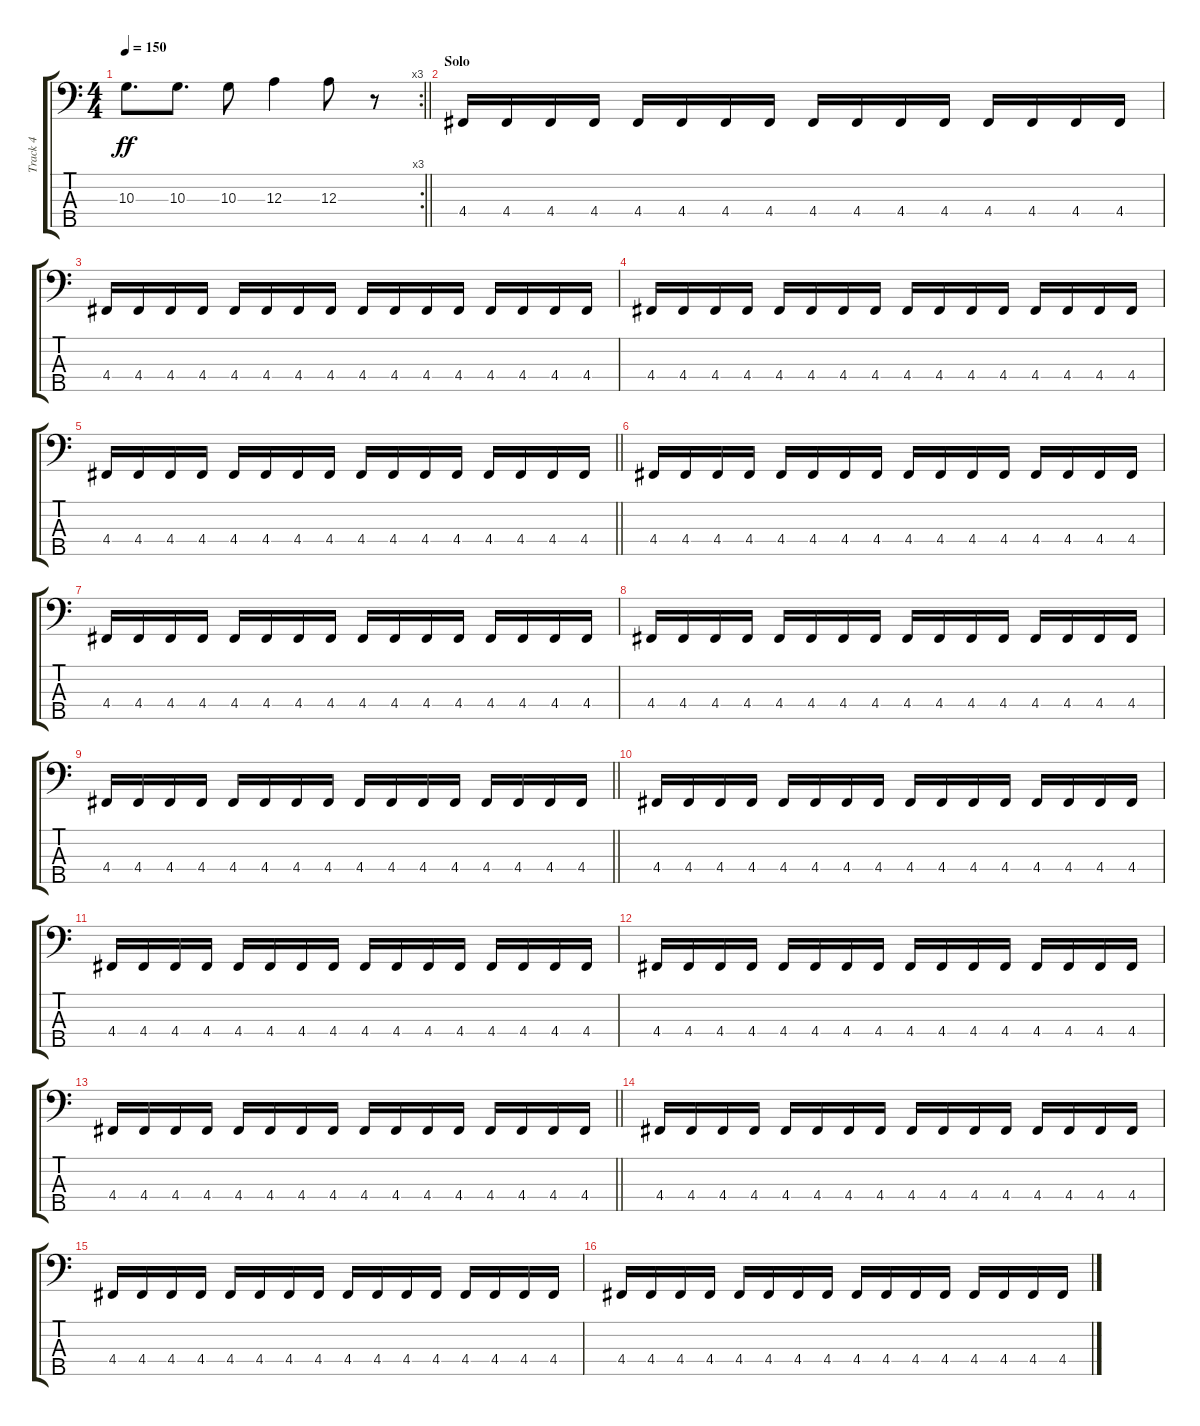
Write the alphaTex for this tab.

\track ("Track 4" "Track 4") {instrument electricbasspick}
\staff {score tabs}
\tuning (G2 D2 A1 D1 A0) {hide}
\rc 3
\ts (4 4)
\tempo 150
\clef f4
\barLineRight lightlight
\ks c
10.3.8{d dy ff} 10.3.8{d} 10.3.8 12.3.4 12.3.8 r.8 |
\section ("" "Solo")
4.4.16 4.4.16 4.4.16 4.4.16 4.4.16 4.4.16 4.4.16 4.4.16 4.4.16 4.4.16 4.4.16 4.4.16 4.4.16 4.4.16 4.4.16 4.4.16 |
4.4.16 4.4.16 4.4.16 4.4.16 4.4.16 4.4.16 4.4.16 4.4.16 4.4.16 4.4.16 4.4.16 4.4.16 4.4.16 4.4.16 4.4.16 4.4.16 |
4.4.16 4.4.16 4.4.16 4.4.16 4.4.16 4.4.16 4.4.16 4.4.16 4.4.16 4.4.16 4.4.16 4.4.16 4.4.16 4.4.16 4.4.16 4.4.16 |
\barLineRight lightlight
4.4.16 4.4.16 4.4.16 4.4.16 4.4.16 4.4.16 4.4.16 4.4.16 4.4.16 4.4.16 4.4.16 4.4.16 4.4.16 4.4.16 4.4.16 4.4.16 |
4.4.16 4.4.16 4.4.16 4.4.16 4.4.16 4.4.16 4.4.16 4.4.16 4.4.16 4.4.16 4.4.16 4.4.16 4.4.16 4.4.16 4.4.16 4.4.16 |
4.4.16 4.4.16 4.4.16 4.4.16 4.4.16 4.4.16 4.4.16 4.4.16 4.4.16 4.4.16 4.4.16 4.4.16 4.4.16 4.4.16 4.4.16 4.4.16 |
4.4.16 4.4.16 4.4.16 4.4.16 4.4.16 4.4.16 4.4.16 4.4.16 4.4.16 4.4.16 4.4.16 4.4.16 4.4.16 4.4.16 4.4.16 4.4.16 |
\barLineRight lightlight
4.4.16 4.4.16 4.4.16 4.4.16 4.4.16 4.4.16 4.4.16 4.4.16 4.4.16 4.4.16 4.4.16 4.4.16 4.4.16 4.4.16 4.4.16 4.4.16 |
4.4.16 4.4.16 4.4.16 4.4.16 4.4.16 4.4.16 4.4.16 4.4.16 4.4.16 4.4.16 4.4.16 4.4.16 4.4.16 4.4.16 4.4.16 4.4.16 |
4.4.16 4.4.16 4.4.16 4.4.16 4.4.16 4.4.16 4.4.16 4.4.16 4.4.16 4.4.16 4.4.16 4.4.16 4.4.16 4.4.16 4.4.16 4.4.16 |
4.4.16 4.4.16 4.4.16 4.4.16 4.4.16 4.4.16 4.4.16 4.4.16 4.4.16 4.4.16 4.4.16 4.4.16 4.4.16 4.4.16 4.4.16 4.4.16 |
\barLineRight lightlight
4.4.16 4.4.16 4.4.16 4.4.16 4.4.16 4.4.16 4.4.16 4.4.16 4.4.16 4.4.16 4.4.16 4.4.16 4.4.16 4.4.16 4.4.16 4.4.16 |
4.4.16 4.4.16 4.4.16 4.4.16 4.4.16 4.4.16 4.4.16 4.4.16 4.4.16 4.4.16 4.4.16 4.4.16 4.4.16 4.4.16 4.4.16 4.4.16 |
4.4.16 4.4.16 4.4.16 4.4.16 4.4.16 4.4.16 4.4.16 4.4.16 4.4.16 4.4.16 4.4.16 4.4.16 4.4.16 4.4.16 4.4.16 4.4.16 |
4.4.16 4.4.16 4.4.16 4.4.16 4.4.16 4.4.16 4.4.16 4.4.16 4.4.16 4.4.16 4.4.16 4.4.16 4.4.16 4.4.16 4.4.16 4.4.16
